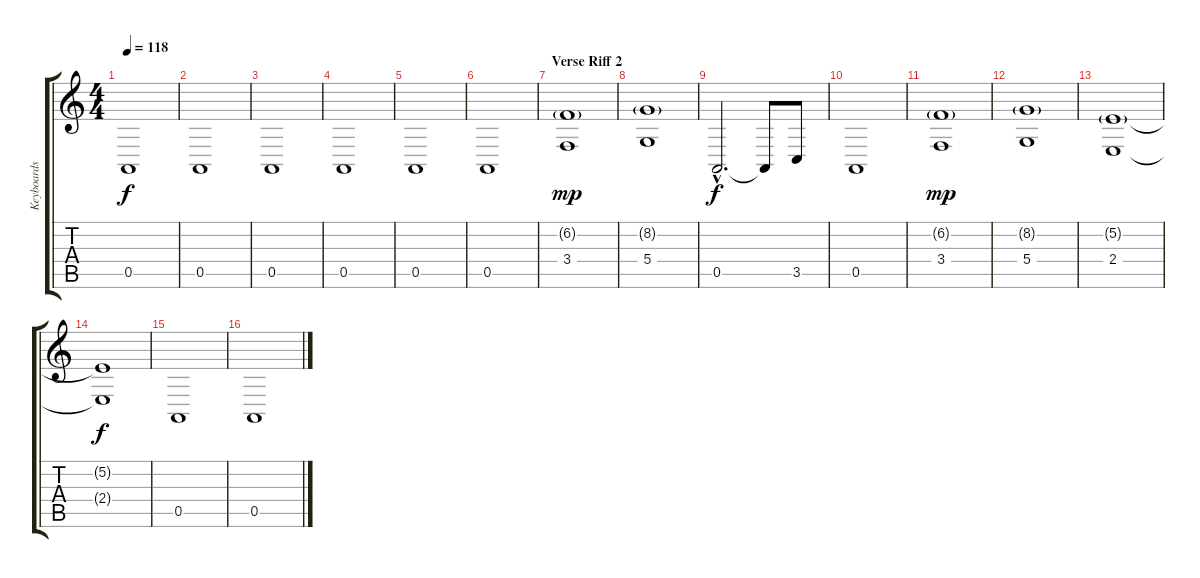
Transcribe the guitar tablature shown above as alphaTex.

\track ("Keyboards" "Keyboards") {instrument stringensemble1}
\staff {score tabs}
\tuning (E4 B3 G3 D3 A2 E2) {hide}
\ts (4 4)
\tempo 118
\clef g2
\ks c
0.5.1{dy f} |
0.5.1 |
0.5.1 |
0.5.1 |
0.5.1 |
0.5.1 |
\section ("" "Verse Riff 2")
(6.2{g} 3.4).1{dy mp} |
(8.2{g} 5.4).1 |
0.5{hac}.2{d dy f} 0.5{t}.8 3.5.8 |
0.5.1 |
(6.2{g} 3.4).1{dy mp} |
(8.2{g} 5.4).1 |
(5.2{g} 2.4).1 |
(5.2{t} 2.4{t}).1{dy f} |
0.5.1 |
0.5.1
